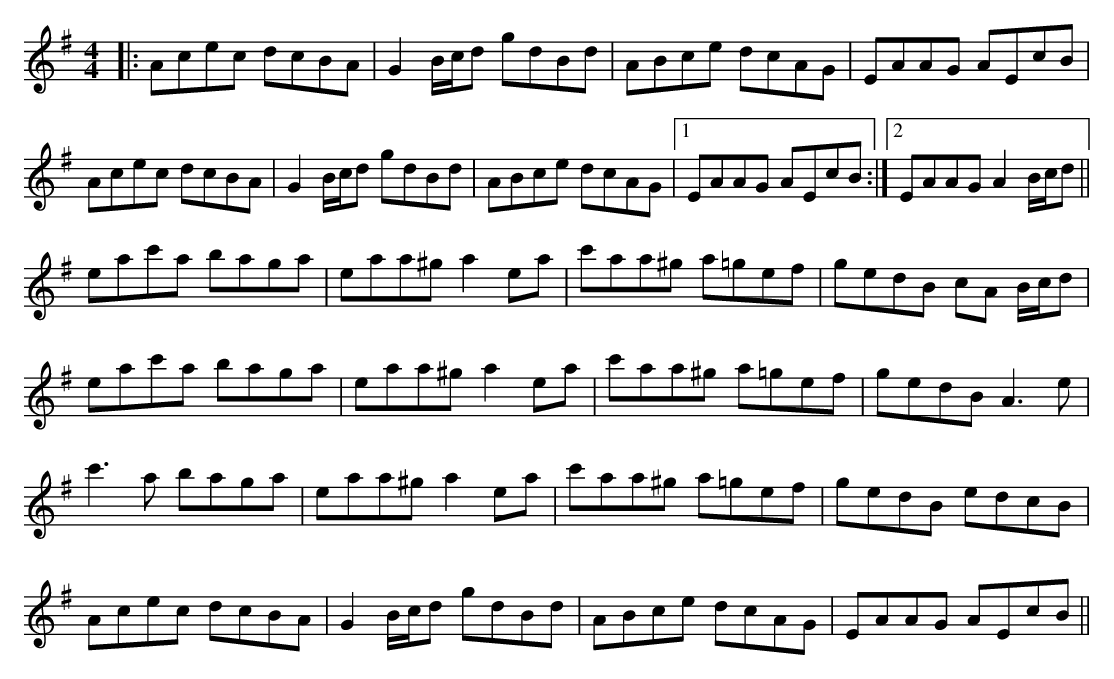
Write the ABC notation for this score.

X:1
M:4/4
K:Ador
|:Acec dcBA|G2 B/c/d gdBd|ABce dcAG|EAAG AEcB|
Acec dcBA|G2 B/c/d gdBd|ABce dcAG|1 EAAG AEcB:|2 EAAG A2 B/c/d||
eac'a baga|eaa^g a2 ea|c'aa^g a=gef|gedB cA B/c/d|
eac'a baga|eaa^g a2ea|c'aa^g a=gef|gedB A3e|
c'3a baga|eaa^g a2 ea|c'aa^g a=gef|gedB edcB|
Acec dcBA|G2 B/c/d gdBd|ABce dcAG|EAAG AEcB||
